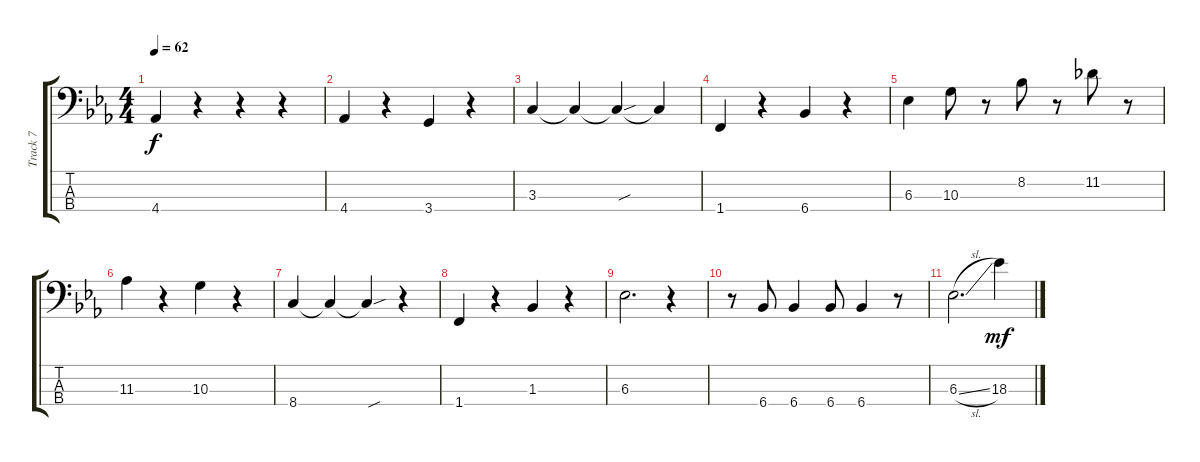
\track ("Track 7" "Track 7") {instrument electricbassfinger}
\staff {score tabs}
\tuning (G2 D2 A1 E1) {hide}
\ts (4 4)
\tempo 62
\clef f4
\ks eb
4.4.4{dy f} r.4 r.4 r.4 |
4.4.4 r.4 3.4.4 r.4 |
3.3.4 3.3{t}.4 3.3{sou t}.4 3.3{t}.4 |
1.4.4 r.4 6.4.4 r.4 |
6.3.4 10.3.8 r.8 8.2.8 r.8 11.2.8 r.8 |
11.3.4 r.4 10.3.4 r.4 |
8.4.4 8.4{t}.4 8.4{sou t}.4 r.4 |
1.4.4 r.4 1.3.4 r.4 |
6.3.2{d} r.4 |
r.8 6.4.8 6.4.4 6.4.8 6.4.4 r.8 |
6.3{sl}.2{d} 18.3.4{dy mf}
